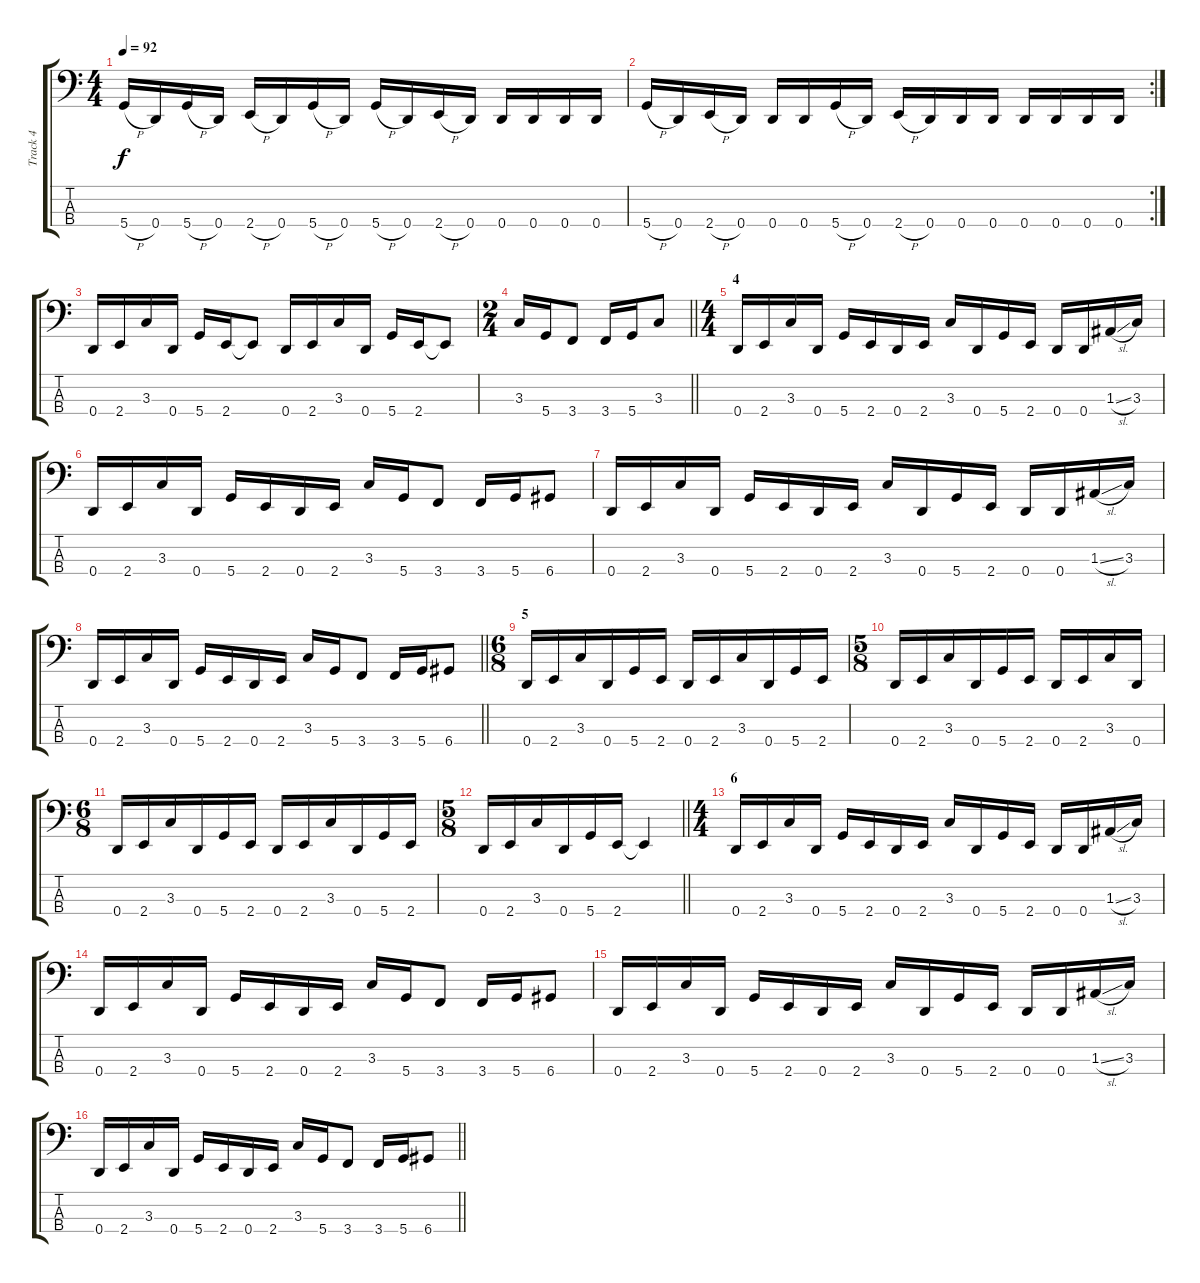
\track ("Track 4" "Track 4") {instrument electricbasspick}
\staff {score tabs}
\tuning (G2 D2 A1 D1) {hide}
\ts (4 4)
\tempo 92
\clef f4
\ks c
5.4{h}.16{dy f} 0.4.16 5.4{h}.16 0.4.16 2.4{h}.16 0.4.16 5.4{h}.16 0.4.16 5.4{h}.16 0.4.16 2.4{h}.16 0.4.16 0.4.16 0.4.16 0.4.16 0.4.16 |
\rc 2
5.4{h}.16 0.4.16 2.4{h}.16 0.4.16 0.4.16 0.4.16 5.4{h}.16 0.4.16 2.4{h}.16 0.4.16 0.4.16 0.4.16 0.4.16 0.4.16 0.4.16 0.4.16 |
0.4.16 2.4.16 3.3.16 0.4.16 5.4.16 2.4.16 2.4{t}.8 0.4.16 2.4.16 3.3.16 0.4.16 5.4.16 2.4.16 2.4{t}.8 |
\ts (2 4)
\barLineRight lightlight
3.3.16 5.4.16 3.4.8 3.4.16 5.4.16 3.3.8 |
\ts (4 4)
\section ("" "4")
0.4.16 2.4.16 3.3.16 0.4.16 5.4.16 2.4.16 0.4.16 2.4.16 3.3.16 0.4.16 5.4.16 2.4.16 0.4.16 0.4.16 1.3{sl}.16 3.3.16 |
0.4.16 2.4.16 3.3.16 0.4.16 5.4.16 2.4.16 0.4.16 2.4.16 3.3.16 5.4.16 3.4.8 3.4.16 5.4.16 6.4.8 |
0.4.16 2.4.16 3.3.16 0.4.16 5.4.16 2.4.16 0.4.16 2.4.16 3.3.16 0.4.16 5.4.16 2.4.16 0.4.16 0.4.16 1.3{sl}.16 3.3.16 |
\barLineRight lightlight
0.4.16 2.4.16 3.3.16 0.4.16 5.4.16 2.4.16 0.4.16 2.4.16 3.3.16 5.4.16 3.4.8 3.4.16 5.4.16 6.4.8 |
\ts (6 8)
\section ("" "5")
0.4.16 2.4.16 3.3.16 0.4.16 5.4.16 2.4.16 0.4.16 2.4.16 3.3.16 0.4.16 5.4.16 2.4.16 |
\ts (5 8)
0.4.16 2.4.16 3.3.16 0.4.16 5.4.16 2.4.16 0.4.16 2.4.16 3.3.16 0.4.16 |
\ts (6 8)
0.4.16 2.4.16 3.3.16 0.4.16 5.4.16 2.4.16 0.4.16 2.4.16 3.3.16 0.4.16 5.4.16 2.4.16 |
\ts (5 8)
\barLineRight lightlight
0.4.16 2.4.16 3.3.16 0.4.16 5.4.16 2.4.16 2.4{t}.4 |
\ts (4 4)
\section ("" "6")
0.4.16 2.4.16 3.3.16 0.4.16 5.4.16 2.4.16 0.4.16 2.4.16 3.3.16 0.4.16 5.4.16 2.4.16 0.4.16 0.4.16 1.3{sl}.16 3.3.16 |
0.4.16 2.4.16 3.3.16 0.4.16 5.4.16 2.4.16 0.4.16 2.4.16 3.3.16 5.4.16 3.4.8 3.4.16 5.4.16 6.4.8 |
0.4.16 2.4.16 3.3.16 0.4.16 5.4.16 2.4.16 0.4.16 2.4.16 3.3.16 0.4.16 5.4.16 2.4.16 0.4.16 0.4.16 1.3{sl}.16 3.3.16 |
\barLineRight lightlight
0.4.16 2.4.16 3.3.16 0.4.16 5.4.16 2.4.16 0.4.16 2.4.16 3.3.16 5.4.16 3.4.8 3.4.16 5.4.16 6.4.8
